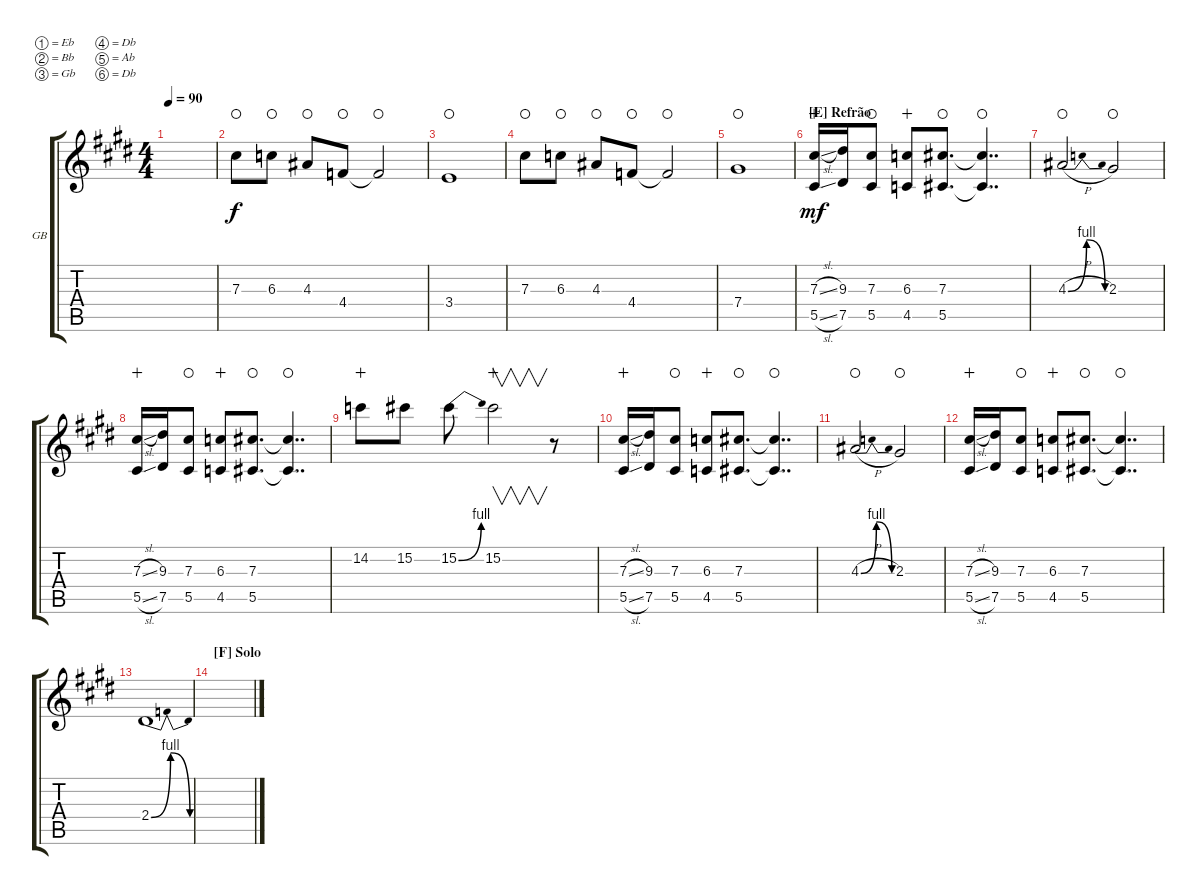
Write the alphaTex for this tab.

\defaultSystemsLayout 4
\bracketExtendMode groupsimilarinstruments
\firstSystemTrackNameOrientation horizontal
\otherSystemsTrackNameOrientation horizontal
\track ("Guitarra Base" "GB") {multiBarRest instrument acousticguitarsteel}
\staff {score tabs}
\tuning (Eb4 Bb3 Gb3 Db3 Ab2 Db2)
\ts (4 4)
\tempo 90
\clef g2
\ks e
|
7.3.8{waho} 6.3.8{waho} 4.3.8{waho} 4.4.8{waho} 4.4{t}.2{waho} |
3.4.1{waho} |
7.3.8{waho} 6.3.8{waho} 4.3.8{waho} 4.4.8{waho} 4.4{t}.2{waho} |
7.4.1{waho} |
\section ("E" "Refrão")
(5.5{sl} 7.3{sl}).16{dy mf wahc} (7.5 9.3).16 (7.3 5.5).8{waho} (4.5 6.3).8{wahc} (7.3 5.5).8{d waho} (5.5{t} 7.3{t}).4{dd waho} |
4.3{be (bendrelease 0 0 10.2 4 46.199999999999996 4 60 0) h}.2{waho} 2.3.2{waho} |
(5.5{sl} 7.3{sl}).16{wahc} (7.5 9.3).16 (7.3 5.5).8{waho} (4.5 6.3).8{wahc} (7.3 5.5).8{d waho} (5.5{t} 7.3{t}).4{dd waho} |
14.2.8{wahc} 15.2.8 15.2{be (bend 0 0 15 4)}.8 15.2.2{v wahc} r.8 |
(5.5{sl} 7.3{sl}).16{wahc} (7.5 9.3).16 (7.3 5.5).8{waho} (4.5 6.3).8{wahc} (7.3 5.5).8{d waho} (5.5{t} 7.3{t}).4{dd waho} |
4.3{be (bendrelease 0 0 10.2 4 46.199999999999996 4 60 0) h}.2{waho} 2.3.2{waho} |
(5.5{sl} 7.3{sl}).16{wahc} (7.5 9.3).16 (7.3 5.5).8{waho} (4.5 6.3).8{wahc} (7.3 5.5).8{d waho} (5.5{t} 7.3{t}).4{dd waho} |
2.4{be (bendrelease 0 0 29.4 4 45 4 59.4 0)}.1 |
\section ("F" "Solo")
